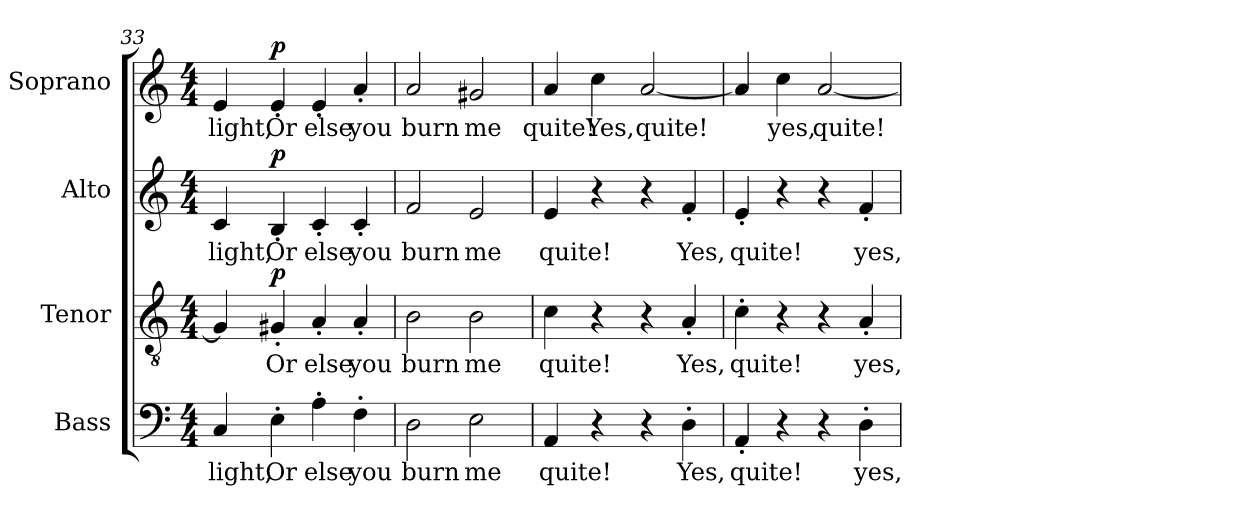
**kern	**text	**kern	**text	**dynam	**kern	**text	**dynam	**kern	**text	**dynam
*part4	*part4	*part3	*part3	*part3	*part2	*part2	*part2	*part1	*part1	*part1
*staff4	*staff4	*staff3	*staff3	*staff3	*staff2	*staff2	*staff2	*staff1	*staff1	*staff1
*I"Bass	*	*I"Tenor	*	*	*I"Alto	*	*	*I"Soprano	*	*
*I'B.	*	*I'T.	*	*	*I'A.	*	*	*I'S.	*	*
*clefF4	*	*clefGv2	*	*	*clefG2	*	*	*clefG2	*	*
*	*	*ITrd7c12	*	*	*	*	*	*	*	*
*k[]	*	*k[]	*	*	*k[]	*	*	*k[]	*	*
*C:	*	*C:	*	*	*C:	*	*	*C:	*	*
*M4/4	*	*M4/4	*	*	*M4/4	*	*	*M4/4	*	*
=33	=33	=33	=33	=33	=33	=33	=33	=33	=33	=33
!	!LO:LY:b:color=#000000	!	!	!	!	!	!	!	!	!
!	!	!	!	!	!	!LO:LY:b:color=#000000	!	!	!	!
!	!	!	!	!	!	!	!	!	!LO:LY:b:color=#000000	!
4Ci/	light,	4GGi/]	.	.	4ci/	light,	.	4ei/	light,	.
!	!LO:LY:b:color=#000000	!	!	!	!	!	!	!	!	!
!	!	!	!LO:LY:b:color=#000000	!	!	!	!	!	!	!
!	!	!	!	!	!	!LO:LY:b:color=#000000	!	!	!	!
!	!	!	!	!	!	!	!	!	!LO:LY:b:color=#000000	!
4E'i\	Or	4GG#X'i/	Or	p	4B'i/	Or	p	4e'i/	Or	p
!	!LO:LY:b:color=#000000	!	!	!	!	!	!	!	!	!
!	!	!	!LO:LY:b:color=#000000	!	!	!	!	!	!	!
!	!	!	!	!	!	!LO:LY:b:color=#000000	!	!	!	!
!	!	!	!	!	!	!	!	!	!LO:LY:b:color=#000000	!
4A'i\	else	4AA'i/	else	.	4c'i/	else	.	4e'i/	else	.
!	!LO:LY:b:color=#000000	!	!	!	!	!	!	!	!	!
!	!	!	!LO:LY:b:color=#000000	!	!	!	!	!	!	!
!	!	!	!	!	!	!LO:LY:b:color=#000000	!	!	!	!
!	!	!	!	!	!	!	!	!	!LO:LY:b:color=#000000	!
4F'i\	you	4AA'i/	you	.	4c'i/	you	.	4a'i/	you	.
=34	=34	=34	=34	=34	=34	=34	=34	=34	=34	=34
!	!LO:LY:b:color=#000000	!	!	!	!	!	!	!	!	!
!	!	!	!LO:LY:b:color=#000000	!	!	!	!	!	!	!
!	!	!	!	!	!	!LO:LY:b:color=#000000	!	!	!	!
!	!	!	!	!	!	!	!	!	!LO:LY:b:color=#000000	!
2Di\	burn	2BBi\	burn	.	2fi/	burn	.	2ai/	burn	.
!	!LO:LY:b:color=#000000	!	!	!	!	!	!	!	!	!
!	!	!	!LO:LY:b:color=#000000	!	!	!	!	!	!	!
!	!	!	!	!	!	!LO:LY:b:color=#000000	!	!	!	!
!	!	!	!	!	!	!	!	!	!LO:LY:b:color=#000000	!
2Ei\	me	2BBi\	me	.	2ei/	me	.	2g#Xi/	me	.
!!LO:LB:g=z
=35	=35	=35	=35	=35	=35	=35	=35	=35	=35	=35
!	!LO:LY:b:color=#000000	!	!	!	!	!	!	!	!	!
!	!	!	!LO:LY:b:color=#000000	!	!	!	!	!	!	!
!	!	!	!	!	!	!LO:LY:b:color=#000000	!	!	!	!
!	!	!	!	!	!	!	!	!	!LO:LY:b:color=#000000	!
4AAi/	quite!	4Ci\	quite!	.	4ei/	quite!	.	4ai/	quite!	.
!	!	!	!	!	!	!	!	!	!LO:LY:b:color=#000000	!
4r	.	4r	.	.	4r	.	.	4cci\	Yes,	.
!	!	!	!	!	!	!	!	!	!LO:LY:b:color=#000000	!
4r	.	4r	.	.	4r	.	.	[2ai/	quite!	.
!	!LO:LY:b:color=#000000	!	!	!	!	!	!	!	!	!
!	!	!	!LO:LY:b:color=#000000	!	!	!	!	!	!	!
!	!	!	!	!	!	!LO:LY:b:color=#000000	!	!	!	!
4D'i\	Yes,	4AA'i/	Yes,	.	4f'i/	Yes,	.	.	.	.
=36	=36	=36	=36	=36	=36	=36	=36	=36	=36	=36
!	!LO:LY:b:color=#000000	!	!	!	!	!	!	!	!	!
!	!	!	!LO:LY:b:color=#000000	!	!	!	!	!	!	!
!	!	!	!	!	!	!LO:LY:b:color=#000000	!	!	!	!
4AA'i/	quite!	4C'i\	quite!	.	4e'i/	quite!	.	4ai/]	.	.
!	!	!	!	!	!	!	!	!	!LO:LY:b:color=#000000	!
4r	.	4r	.	.	4r	.	.	4cci\	yes,	.
!	!	!	!	!	!	!	!	!	!LO:LY:b:color=#000000	!
4r	.	4r	.	.	4r	.	.	[2ai/	quite!	.
!	!LO:LY:b:color=#000000	!	!	!	!	!	!	!	!	!
!	!	!	!LO:LY:b:color=#000000	!	!	!	!	!	!	!
!	!	!	!	!	!	!LO:LY:b:color=#000000	!	!	!	!
4D'i\	yes,	4AA'i/	yes,	.	4f'i/	yes,	.	.	.	.
=	=	=	=	=	=	=	=	=	=	=
*-	*-	*-	*-	*-	*-	*-	*-	*-	*-	*-
